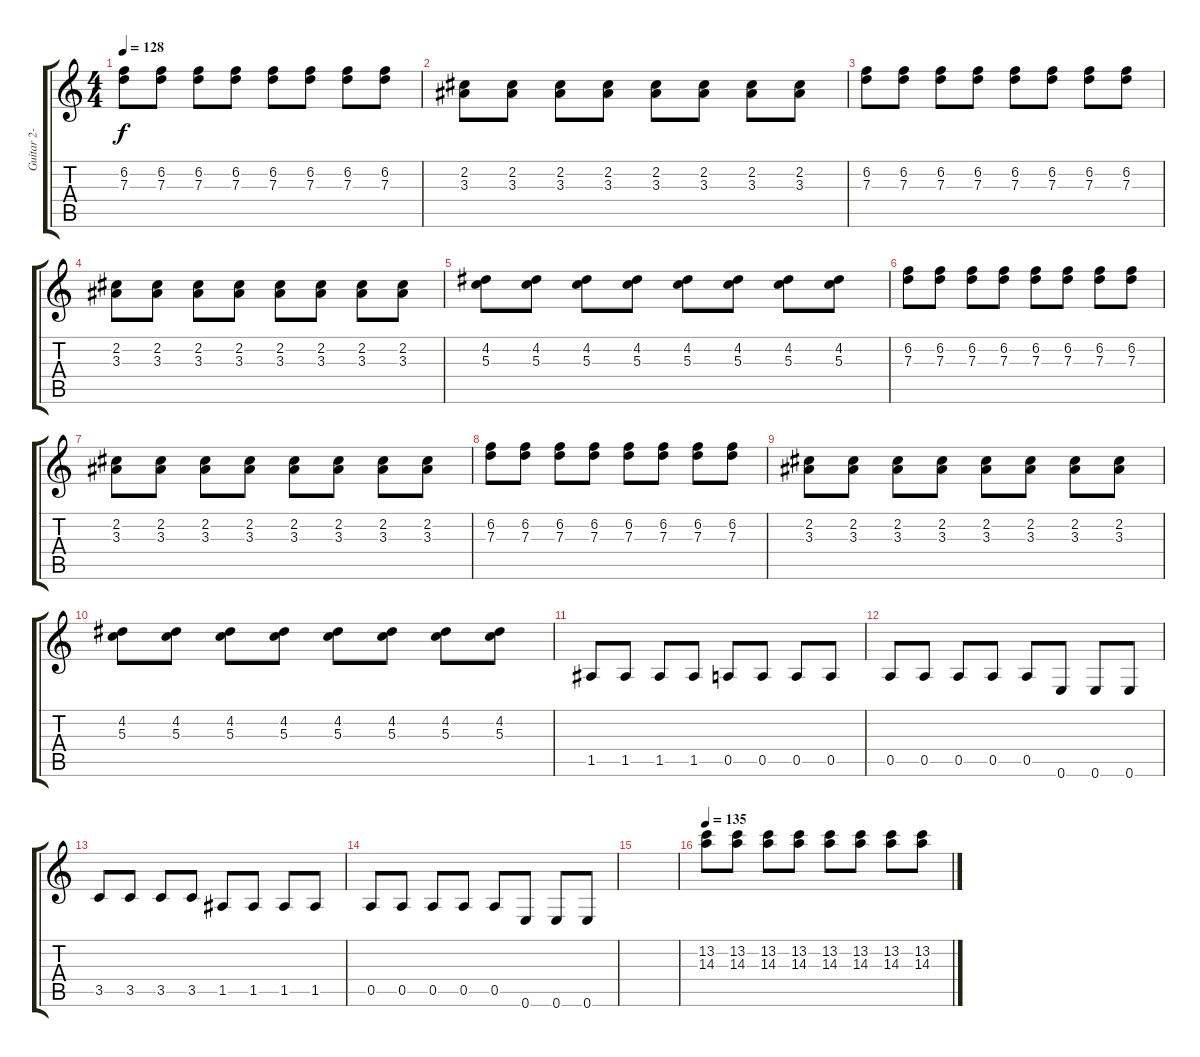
\track ("Guitar 2- rythym" "Guitar 2- ") {instrument distortionguitar}
\staff {score tabs}
\tuning (E4 B3 G3 D3 A2 E2) {hide}
\ts (4 4)
\tempo 128
\clef g2
\ks c
(6.2 7.3).8{dy f} (6.2 7.3).8 (6.2 7.3).8 (6.2 7.3).8 (6.2 7.3).8 (6.2 7.3).8 (6.2 7.3).8 (6.2 7.3).8 |
(2.2 3.3).8 (2.2 3.3).8 (2.2 3.3).8 (2.2 3.3).8 (2.2 3.3).8 (2.2 3.3).8 (2.2 3.3).8 (2.2 3.3).8 |
(6.2 7.3).8 (6.2 7.3).8 (6.2 7.3).8 (6.2 7.3).8 (6.2 7.3).8 (6.2 7.3).8 (6.2 7.3).8 (6.2 7.3).8 |
(2.2 3.3).8 (2.2 3.3).8 (2.2 3.3).8 (2.2 3.3).8 (2.2 3.3).8 (2.2 3.3).8 (2.2 3.3).8 (2.2 3.3).8 |
(4.2 5.3).8 (4.2 5.3).8 (4.2 5.3).8 (4.2 5.3).8 (4.2 5.3).8 (4.2 5.3).8 (4.2 5.3).8 (4.2 5.3).8 |
(6.2 7.3).8 (6.2 7.3).8 (6.2 7.3).8 (6.2 7.3).8 (6.2 7.3).8 (6.2 7.3).8 (6.2 7.3).8 (6.2 7.3).8 |
(2.2 3.3).8 (2.2 3.3).8 (2.2 3.3).8 (2.2 3.3).8 (2.2 3.3).8 (2.2 3.3).8 (2.2 3.3).8 (2.2 3.3).8 |
(6.2 7.3).8 (6.2 7.3).8 (6.2 7.3).8 (6.2 7.3).8 (6.2 7.3).8 (6.2 7.3).8 (6.2 7.3).8 (6.2 7.3).8 |
(2.2 3.3).8 (2.2 3.3).8 (2.2 3.3).8 (2.2 3.3).8 (2.2 3.3).8 (2.2 3.3).8 (2.2 3.3).8 (2.2 3.3).8 |
(4.2 5.3).8 (4.2 5.3).8 (4.2 5.3).8 (4.2 5.3).8 (4.2 5.3).8 (4.2 5.3).8 (4.2 5.3).8 (4.2 5.3).8 |
1.5.8 1.5.8 1.5.8 1.5.8 0.5.8 0.5.8 0.5.8 0.5.8 |
0.5.8 0.5.8 0.5.8 0.5.8 0.5.8 0.6.8 0.6.8 0.6.8 |
3.5.8 3.5.8 3.5.8 3.5.8 1.5.8 1.5.8 1.5.8 1.5.8 |
0.5.8 0.5.8 0.5.8 0.5.8 0.5.8 0.6.8 0.6.8 0.6.8 |
|
\tempo 135
(13.2 14.3).8 (13.2 14.3).8 (13.2 14.3).8 (13.2 14.3).8 (13.2 14.3).8 (13.2 14.3).8 (13.2 14.3).8 (13.2 14.3).8
